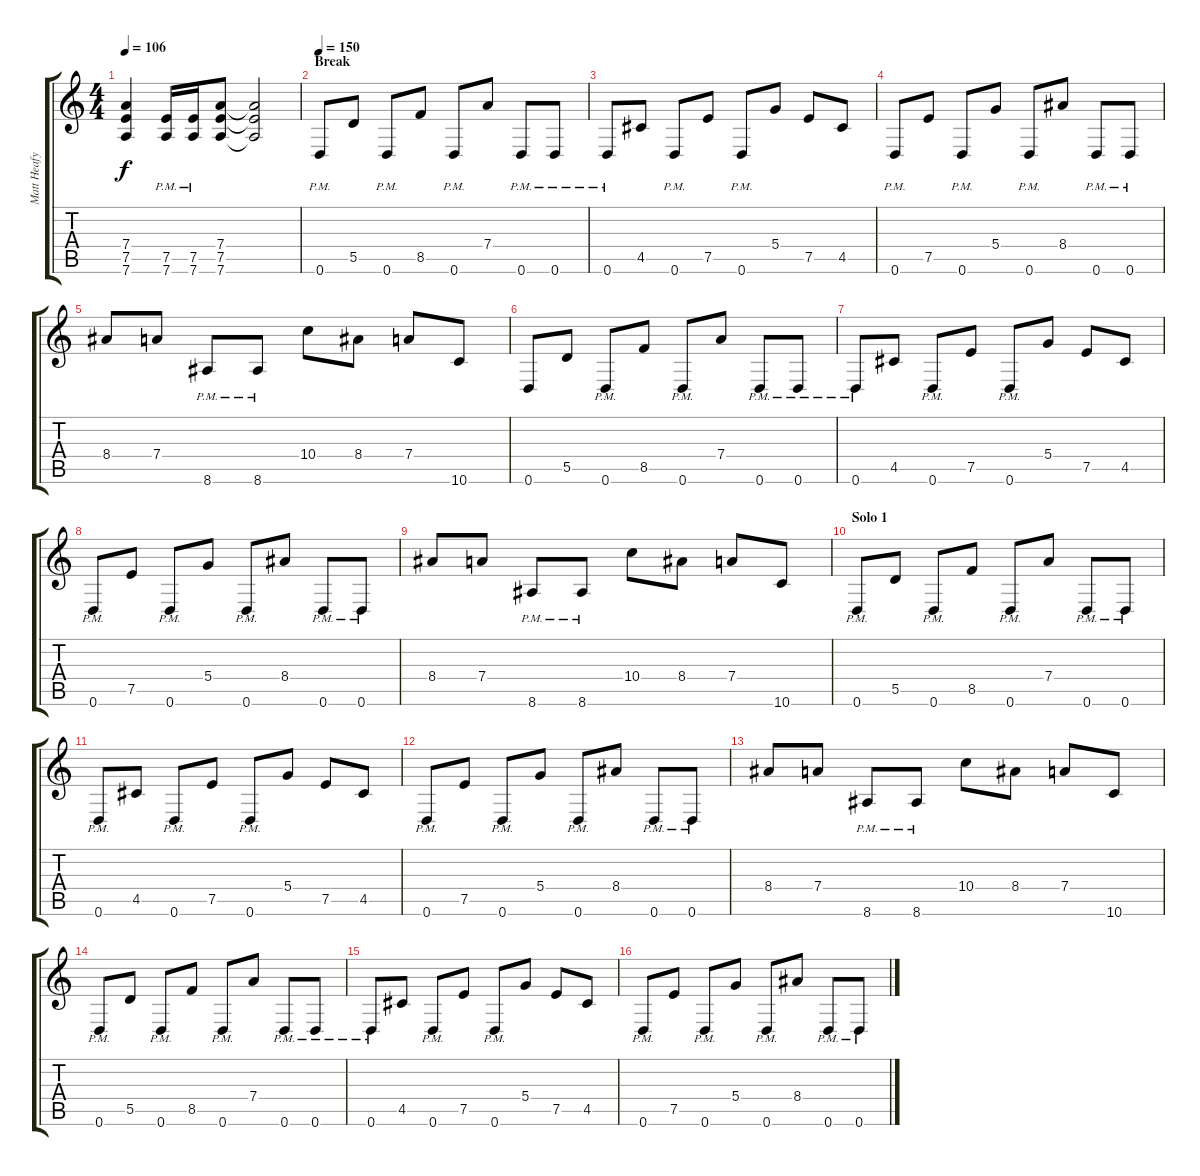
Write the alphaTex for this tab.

\track ("Matt Heafy" "Matt Heafy") {instrument distortionguitar}
\staff {score tabs}
\tuning (E4 B3 G3 D3 A2 D2) {hide}
\ts (4 4)
\tempo 106
\clef g2
\ks c
(7.4 7.5 7.6).4{dy f} (7.5{pm} 7.6{pm}).16 (7.5{pm} 7.6{pm}).16 (7.4 7.5 7.6).8 (7.4{t} 7.5{t} 7.6{t}).2 |
\section ("" "Break")
\tempo 150
0.6{pm}.8 5.5.8 0.6{pm}.8 8.5.8 0.6{pm}.8 7.4.8 0.6{pm}.8 0.6{pm}.8 |
0.6{pm}.8 4.5.8 0.6{pm}.8 7.5.8 0.6{pm}.8 5.4.8 7.5.8 4.5.8 |
0.6{pm}.8 7.5.8 0.6{pm}.8 5.4.8 0.6{pm}.8 8.4.8 0.6{pm}.8 0.6{pm}.8 |
8.4.8 7.4.8 8.6{pm}.8 8.6{pm}.8 10.4.8 8.4.8 7.4.8 10.6.8 |
0.6.8 5.5.8 0.6{pm}.8 8.5.8 0.6{pm}.8 7.4.8 0.6{pm}.8 0.6{pm}.8 |
0.6{pm}.8 4.5.8 0.6{pm}.8 7.5.8 0.6{pm}.8 5.4.8 7.5.8 4.5.8 |
0.6{pm}.8 7.5.8 0.6{pm}.8 5.4.8 0.6{pm}.8 8.4.8 0.6{pm}.8 0.6{pm}.8 |
8.4.8 7.4.8 8.6{pm}.8 8.6{pm}.8 10.4.8 8.4.8 7.4.8 10.6.8 |
\section ("" "Solo 1")
0.6{pm}.8 5.5.8 0.6{pm}.8 8.5.8 0.6{pm}.8 7.4.8 0.6{pm}.8 0.6{pm}.8 |
0.6{pm}.8 4.5.8 0.6{pm}.8 7.5.8 0.6{pm}.8 5.4.8 7.5.8 4.5.8 |
0.6{pm}.8 7.5.8 0.6{pm}.8 5.4.8 0.6{pm}.8 8.4.8 0.6{pm}.8 0.6{pm}.8 |
8.4.8 7.4.8 8.6{pm}.8 8.6{pm}.8 10.4.8 8.4.8 7.4.8 10.6.8 |
0.6{pm}.8 5.5.8 0.6{pm}.8 8.5.8 0.6{pm}.8 7.4.8 0.6{pm}.8 0.6{pm}.8 |
0.6{pm}.8 4.5.8 0.6{pm}.8 7.5.8 0.6{pm}.8 5.4.8 7.5.8 4.5.8 |
0.6{pm}.8 7.5.8 0.6{pm}.8 5.4.8 0.6{pm}.8 8.4.8 0.6{pm}.8 0.6{pm}.8
